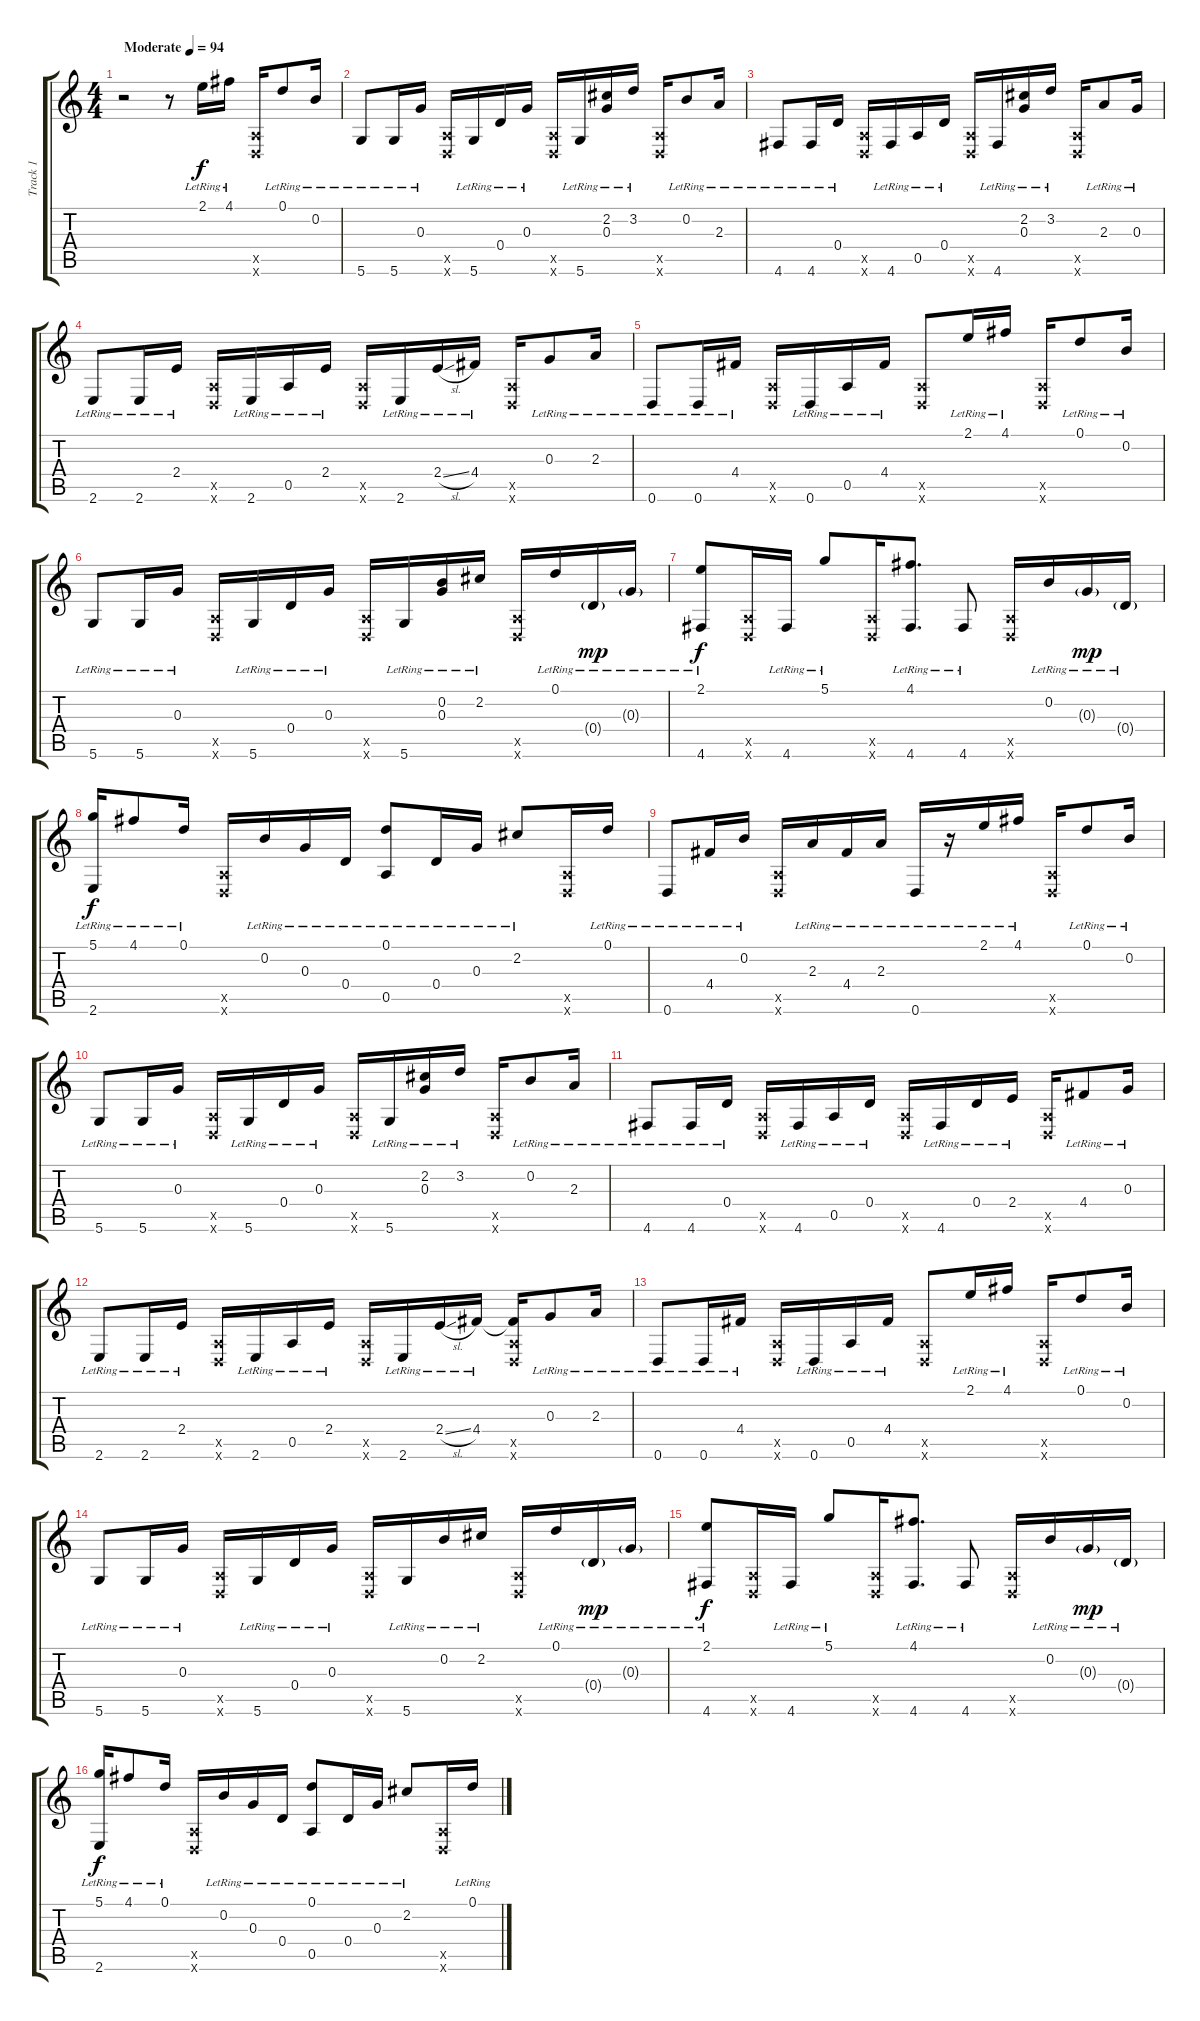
\track ("Track 1" "Track 1") {instrument acousticguitarsteel}
\staff {score tabs}
\tuning (D4 B3 G3 D3 A2 D2) {hide}
\ts (4 4)
\tempo (94 "Moderate")
\clef g2
\ks c
r.2{dy f instrument acousticguitarsteel} r.8 2.1{lr}.16 4.1{lr}.16 (0.5{x} 0.6{x}).16 0.1{lr}.8 0.2{lr}.16 |
5.6{lr}.8 5.6{lr}.16 0.3{lr}.16 (0.5{x} 0.6{x}).16 5.6{lr}.16 0.4{lr}.16 0.3{lr}.16 (0.5{x} 0.6{x}).16 5.6{lr}.16 (2.2{lr} 0.3{lr}).16 3.2{lr}.16 (0.5{x} 0.6{x}).16 0.2{lr}.8 2.3{lr}.16 |
4.6{lr}.8 4.6{lr}.16 0.4{lr}.16 (0.5{x} 0.6{x}).16 4.6{lr}.16 0.5{lr}.16 0.4{lr}.16 (0.5{x} 0.6{x}).16 4.6{lr}.16 (2.2{lr} 0.3{lr}).16 3.2{lr}.16 (0.5{x} 0.6{x}).16 2.3{lr}.8 0.3{lr}.16 |
2.6{lr}.8 2.6{lr}.16 2.4{lr}.16 (0.5{x} 0.6{x}).16 2.6{lr}.16 0.5{lr}.16 2.4{lr}.16 (0.5{x} 0.6{x}).16 2.6{lr}.16 2.4{sl lr}.16 4.4{lr}.16 (0.5{x} 0.6{x}).16 0.3{lr}.8 2.3{lr}.16 |
0.6{lr}.8 0.6{lr}.16 4.4{lr}.16 (0.5{x} 0.6{x}).16 0.6{lr}.16 0.5{lr}.16 4.4{lr}.16 (0.5{x} 0.6{x}).8 2.1{lr}.16 4.1{lr}.16 (0.5{x} 0.6{x}).16 0.1{lr}.8 0.2{lr}.16 |
5.6{lr}.8 5.6{lr}.16 0.3{lr}.16 (0.5{x} 0.6{x}).16 5.6{lr}.16 0.4{lr}.16 0.3{lr}.16 (0.5{x} 0.6{x}).16 5.6{lr}.16 (0.2{lr} 0.3{lr}).16 2.2{lr}.16 (0.5{x} 0.6{x}).16 0.1{lr}.16 0.4{g lr}.16{dy mp} 0.3{g lr}.16 |
(2.1{lr} 4.6{lr}).8{dy f} (0.5{x} 0.6{x}).16 4.6{lr}.16 5.1{lr}.8 (0.5{x} 0.6{x}).16 (4.1{lr} 4.6{lr}).8{d} 4.6{lr}.8 (0.5{x} 0.6{x}).16 0.2{lr}.16 0.3{g lr}.16{dy mp} 0.4{g lr}.16 |
(5.1{lr} 2.6{lr}).16{dy f} 4.1{lr}.8 0.1{lr}.16 (0.5{x} 0.6{x}).16 0.2{lr}.16 0.3{lr}.16 0.4{lr}.16 (0.1{lr} 0.5{lr}).8 0.4{lr}.16 0.3{lr}.16 2.2{lr}.8 (0.5{x} 0.6{x}).16 0.1{lr}.16 |
0.6{lr}.8 4.4{lr}.16 0.2{lr}.16 (0.5{x} 0.6{x}).16 2.3{lr}.16 4.4{lr}.16 2.3{lr}.16 0.6{lr}.16 r.16 2.1{lr}.16 4.1{lr}.16 (0.5{x} 0.6{x}).16 0.1{lr}.8 0.2{lr}.16 |
5.6{lr}.8 5.6{lr}.16 0.3{lr}.16 (0.5{x} 0.6{x}).16 5.6{lr}.16 0.4{lr}.16 0.3{lr}.16 (0.5{x} 0.6{x}).16 5.6{lr}.16 (2.2{lr} 0.3{lr}).16 3.2{lr}.16 (0.5{x} 0.6{x}).16 0.2{lr}.8 2.3{lr}.16 |
4.6{lr}.8 4.6{lr}.16 0.4{lr}.16 (0.5{x} 0.6{x}).16 4.6{lr}.16 0.5{lr}.16 0.4{lr}.16 (0.5{x} 0.6{x}).16 4.6{lr}.16 0.4{lr}.16 2.4{lr}.16 (0.5{x} 0.6{x}).16 4.4{lr}.8 0.3{lr}.16 |
2.6{lr}.8 2.6{lr}.16 2.4{lr}.16 (0.5{x} 0.6{x}).16 2.6{lr}.16 0.5{lr}.16 2.4{lr}.16 (0.5{x} 0.6{x}).16 2.6{lr}.16 2.4{sl lr}.16 4.4{lr}.16 (4.4{t} 0.5{x} 0.6{x}).16 0.3{lr}.8 2.3{lr}.16 |
0.6{lr}.8 0.6{lr}.16 4.4{lr}.16 (0.5{x} 0.6{x}).16 0.6{lr}.16 0.5{lr}.16 4.4{lr}.16 (0.5{x} 0.6{x}).8 2.1{lr}.16 4.1{lr}.16 (0.5{x} 0.6{x}).16 0.1{lr}.8 0.2{lr}.16 |
5.6{lr}.8 5.6{lr}.16 0.3{lr}.16 (0.5{x} 0.6{x}).16 5.6{lr}.16 0.4{lr}.16 0.3{lr}.16 (0.5{x} 0.6{x}).16 5.6{lr}.16 0.2{lr}.16 2.2{lr}.16 (0.5{x} 0.6{x}).16 0.1{lr}.16 0.4{g lr}.16{dy mp} 0.3{g lr}.16 |
(2.1{lr} 4.6{lr}).8{dy f} (0.5{x} 0.6{x}).16 4.6{lr}.16 5.1{lr}.8 (0.5{x} 0.6{x}).16 (4.1{lr} 4.6{lr}).8{d} 4.6{lr}.8 (0.5{x} 0.6{x}).16 0.2{lr}.16 0.3{g lr}.16{dy mp} 0.4{g lr}.16 |
(5.1{lr} 2.6{lr}).16{dy f} 4.1{lr}.8 0.1{lr}.16 (0.5{x} 0.6{x}).16 0.2{lr}.16 0.3{lr}.16 0.4{lr}.16 (0.1{lr} 0.5{lr}).8 0.4{lr}.16 0.3{lr}.16 2.2{lr}.8 (0.5{x} 0.6{x}).16 0.1{lr}.16
